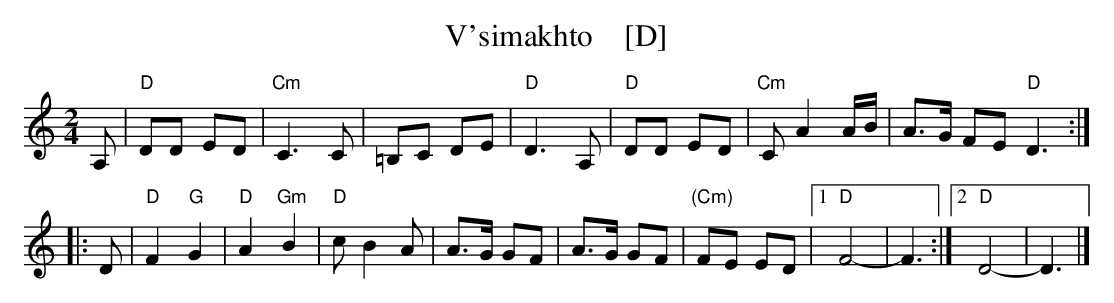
X:1
T: V'simakhto    [D]
M: 2/4
L: 1/8
K: _B_e^F	% D freygish
A, |\
"D"DD ED | "Cm"C3 C | =B,C DE | "D"D3 A, |\
"D"DD ED | "Cm"C A2 A/B/ | A>G FE "D"D3 :|
|: D |\
"D"F2 "G"G2 | "D"A2 "Gm"B2 | "D"c B2 A | A>G GF |\
A>G GF | "(Cm)"FE ED |1 "D"F4- | F3 :|2 "D"D4- | D3 |]
